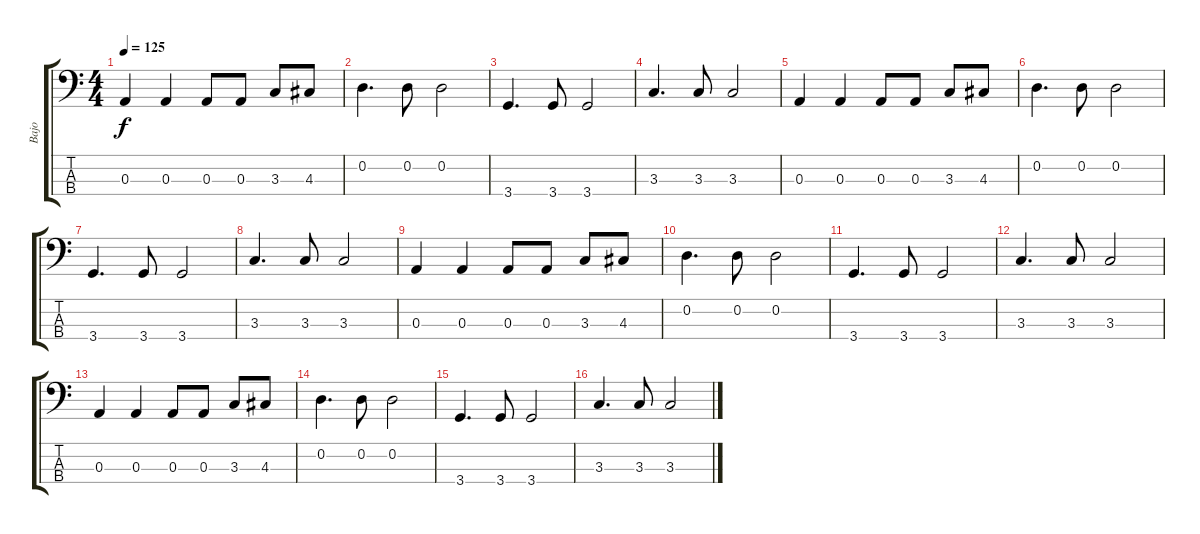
\track ("Bajo" "Bajo") {instrument electricbasspick}
\staff {score tabs}
\tuning (G2 D2 A1 E1) {hide}
\ts (4 4)
\tempo 125
\clef f4
\ks c
0.3.4{dy f} 0.3.4 0.3.8 0.3.8 3.3.8 4.3.8 |
0.2.4{d} 0.2.8 0.2.2 |
3.4.4{d} 3.4.8 3.4.2 |
3.3.4{d} 3.3.8 3.3.2 |
0.3.4 0.3.4 0.3.8 0.3.8 3.3.8 4.3.8 |
0.2.4{d} 0.2.8 0.2.2 |
3.4.4{d} 3.4.8 3.4.2 |
3.3.4{d} 3.3.8 3.3.2 |
0.3.4 0.3.4 0.3.8 0.3.8 3.3.8 4.3.8 |
0.2.4{d} 0.2.8 0.2.2 |
3.4.4{d} 3.4.8 3.4.2 |
3.3.4{d} 3.3.8 3.3.2 |
0.3.4 0.3.4 0.3.8 0.3.8 3.3.8 4.3.8 |
0.2.4{d} 0.2.8 0.2.2 |
3.4.4{d} 3.4.8 3.4.2 |
3.3.4{d} 3.3.8 3.3.2
